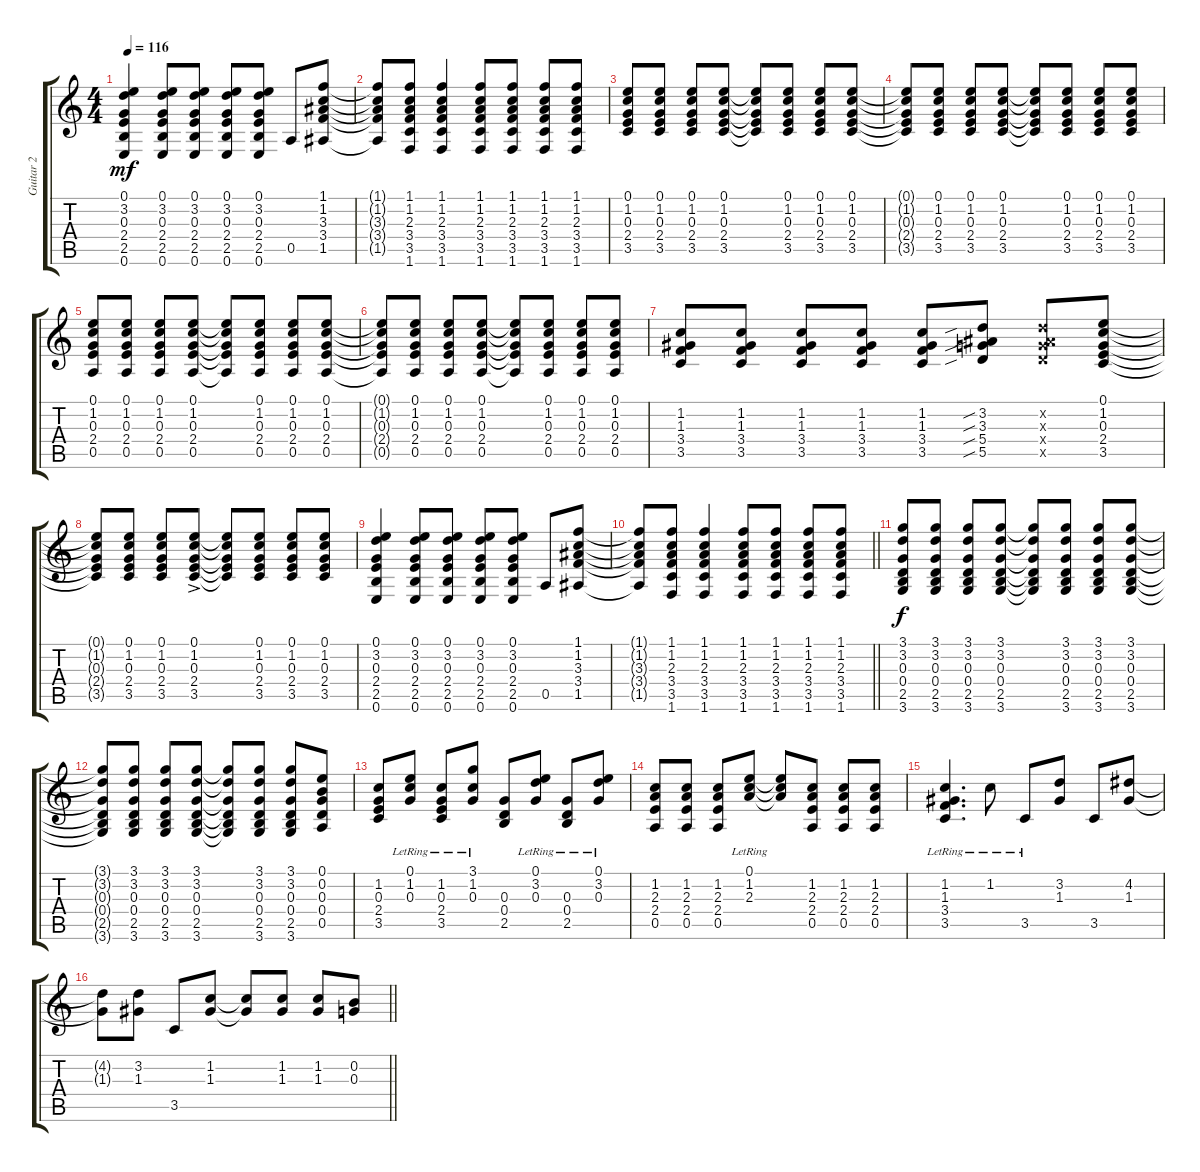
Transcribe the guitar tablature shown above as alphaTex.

\track ("Guitar 2" "Guitar 2") {instrument electricguitarclean}
\staff {score tabs}
\tuning (E4 B3 G3 D3 A2 E2) {hide}
\ts (4 4)
\tempo 116
\clef g2
\ks c
(0.1 3.2 0.3 2.4 2.5 0.6).4{dy mf} (0.1 3.2 0.3 2.4 2.5 0.6).8 (0.1 3.2 0.3 2.4 2.5 0.6).8 (0.1 3.2 0.3 2.4 2.5 0.6).8 (0.1 3.2 0.3 2.4 2.5 0.6).8 0.5.8 (1.1 1.2 3.3 3.4 1.5).8 |
(1.1{t} 1.2{t} 3.3{t} 3.4{t} 1.5{t}).8 (1.1 1.2 2.3 3.4 3.5 1.6).8 (1.1 1.2 2.3 3.4 3.5 1.6).4 (1.1 1.2 2.3 3.4 3.5 1.6).8 (1.1 1.2 2.3 3.4 3.5 1.6).8 (1.1 1.2 2.3 3.4 3.5 1.6).8 (1.1 1.2 2.3 3.4 3.5 1.6).8 |
(0.1 1.2 0.3 2.4 3.5).8 (0.1 1.2 0.3 2.4 3.5).8 (0.1 1.2 0.3 2.4 3.5).8 (0.1 1.2 0.3 2.4 3.5).8 (0.1{t} 1.2{t} 0.3{t} 2.4{t} 3.5{t}).8 (0.1 1.2 0.3 2.4 3.5).8 (0.1 1.2 0.3 2.4 3.5).8 (0.1 1.2 0.3 2.4 3.5).8 |
(0.1{t} 1.2{t} 0.3{t} 2.4{t} 3.5{t}).8 (0.1 1.2 0.3 2.4 3.5).8 (0.1 1.2 0.3 2.4 3.5).8 (0.1 1.2 0.3 2.4 3.5).8 (0.1{t} 1.2{t} 0.3{t} 2.4{t} 3.5{t}).8 (0.1 1.2 0.3 2.4 3.5).8 (0.1 1.2 0.3 2.4 3.5).8 (0.1 1.2 0.3 2.4 3.5).8 |
(0.1 1.2 0.3 2.4 0.5).8 (0.1 1.2 0.3 2.4 0.5).8 (0.1 1.2 0.3 2.4 0.5).8 (0.1 1.2 0.3 2.4 0.5).8 (0.1{t} 1.2{t} 0.3{t} 2.4{t} 0.5{t}).8 (0.1 1.2 0.3 2.4 0.5).8 (0.1 1.2 0.3 2.4 0.5).8 (0.1 1.2 0.3 2.4 0.5).8 |
(0.1{t} 1.2{t} 0.3{t} 2.4{t} 0.5{t}).8 (0.1 1.2 0.3 2.4 0.5).8 (0.1 1.2 0.3 2.4 0.5).8 (0.1 1.2 0.3 2.4 0.5).8 (0.1{t} 1.2{t} 0.3{t} 2.4{t} 0.5{t}).8 (0.1 1.2 0.3 2.4 0.5).8 (0.1 1.2 0.3 2.4 0.5).8 (0.1 1.2 0.3 2.4 0.5).8 |
(1.2 1.3 3.4 3.5).8 (1.2 1.3 3.4 3.5).8 (1.2 1.3 3.4 3.5).8 (1.2 1.3 3.4 3.5).8 (1.2 1.3 3.4 3.5).8 (3.2{sib} 3.3{sib} 5.4{sib} 5.5{sib}).8 (3.2{x} 3.3{x} 5.4{x} 5.5{x}).8 (0.1 1.2 0.3 2.4 3.5).8 |
(0.1{t} 1.2{t} 0.3{t} 2.4{t} 3.5{t}).8 (0.1 1.2 0.3 2.4 3.5).8 (0.1 1.2 0.3 2.4 3.5).8 (0.1{ac} 1.2{ac} 0.3{ac} 2.4{ac} 3.5{ac}).8 (0.1{t} 1.2{t} 0.3{t} 2.4{t} 3.5{t}).8 (0.1 1.2 0.3 2.4 3.5).8 (0.1 1.2 0.3 2.4 3.5).8 (0.1 1.2 0.3 2.4 3.5).8 |
(0.1 3.2 0.3 2.4 2.5 0.6).4 (0.1 3.2 0.3 2.4 2.5 0.6).8 (0.1 3.2 0.3 2.4 2.5 0.6).8 (0.1 3.2 0.3 2.4 2.5 0.6).8 (0.1 3.2 0.3 2.4 2.5 0.6).8 0.5.8 (1.1 1.2 3.3 3.4 1.5).8 |
\barLineRight lightlight
(1.1{t} 1.2{t} 3.3{t} 3.4{t} 1.5{t}).8 (1.1 1.2 2.3 3.4 3.5 1.6).8 (1.1 1.2 2.3 3.4 3.5 1.6).4 (1.1 1.2 2.3 3.4 3.5 1.6).8 (1.1 1.2 2.3 3.4 3.5 1.6).8 (1.1 1.2 2.3 3.4 3.5 1.6).8 (1.1 1.2 2.3 3.4 3.5 1.6).8 |
(3.1 3.2 0.3 0.4 2.5 3.6).8{dy f} (3.1 3.2 0.3 0.4 2.5 3.6).8 (3.1 3.2 0.3 0.4 2.5 3.6).8 (3.1 3.2 0.3 0.4 2.5 3.6).8 (3.1{t} 3.2{t} 0.3{t} 0.4{t} 2.5{t} 3.6{t}).8 (3.1 3.2 0.3 0.4 2.5 3.6).8 (3.1 3.2 0.3 0.4 2.5 3.6).8 (3.1 3.2 0.3 0.4 2.5 3.6).8 |
(3.1{t} 3.2{t} 0.3{t} 0.4{t} 2.5{t} 3.6{t}).8 (3.1 3.2 0.3 0.4 2.5 3.6).8 (3.1 3.2 0.3 0.4 2.5 3.6).8 (3.1 3.2 0.3 0.4 2.5 3.6).8 (3.1{t} 3.2{t} 0.3{t} 0.4{t} 2.5{t} 3.6{t}).8 (3.1 3.2 0.3 0.4 2.5 3.6).8 (3.1 3.2 0.3 0.4 2.5 3.6).8 (0.1 0.2 0.3 0.4 0.5).8 |
(1.2 0.3 2.4 3.5).8 (0.1{lr} 1.2{lr} 0.3{lr}).8 (1.2{lr} 0.3{lr} 2.4{lr} 3.5{lr}).8 (3.1{lr} 1.2{lr} 0.3{lr}).8 (0.3 0.4 2.5).8 (0.1{lr} 3.2{lr} 0.3{lr}).8 (0.3{lr} 0.4{lr} 2.5{lr}).8 (0.1{lr} 3.2{lr} 0.3{lr}).8 |
(1.2 2.3 2.4 0.5).8 (1.2 2.3 2.4 0.5).8 (1.2 2.3 2.4 0.5).8 (0.1{lr} 1.2{lr} 2.3{lr}).8 (0.1{t} 1.2{t} 2.3{t}).8 (1.2 2.3 2.4 0.5).8 (1.2 2.3 2.4 0.5).8 (1.2 2.3 2.4 0.5).8 |
(1.2{lr} 1.3{lr} 3.4{lr} 3.5{lr}).4{d} 1.2{lr}.8 3.5{lr}.8 (3.2 1.3).8 3.5.8 (4.2 1.3).8 |
\barLineRight lightlight
(4.2{t} 1.3{t}).8 (3.2 1.3).8 3.5.8 (1.2 1.3).8 (1.2{t} 1.3{t}).8 (1.2 1.3).8 (1.2 1.3).8 (0.2 0.3).8
